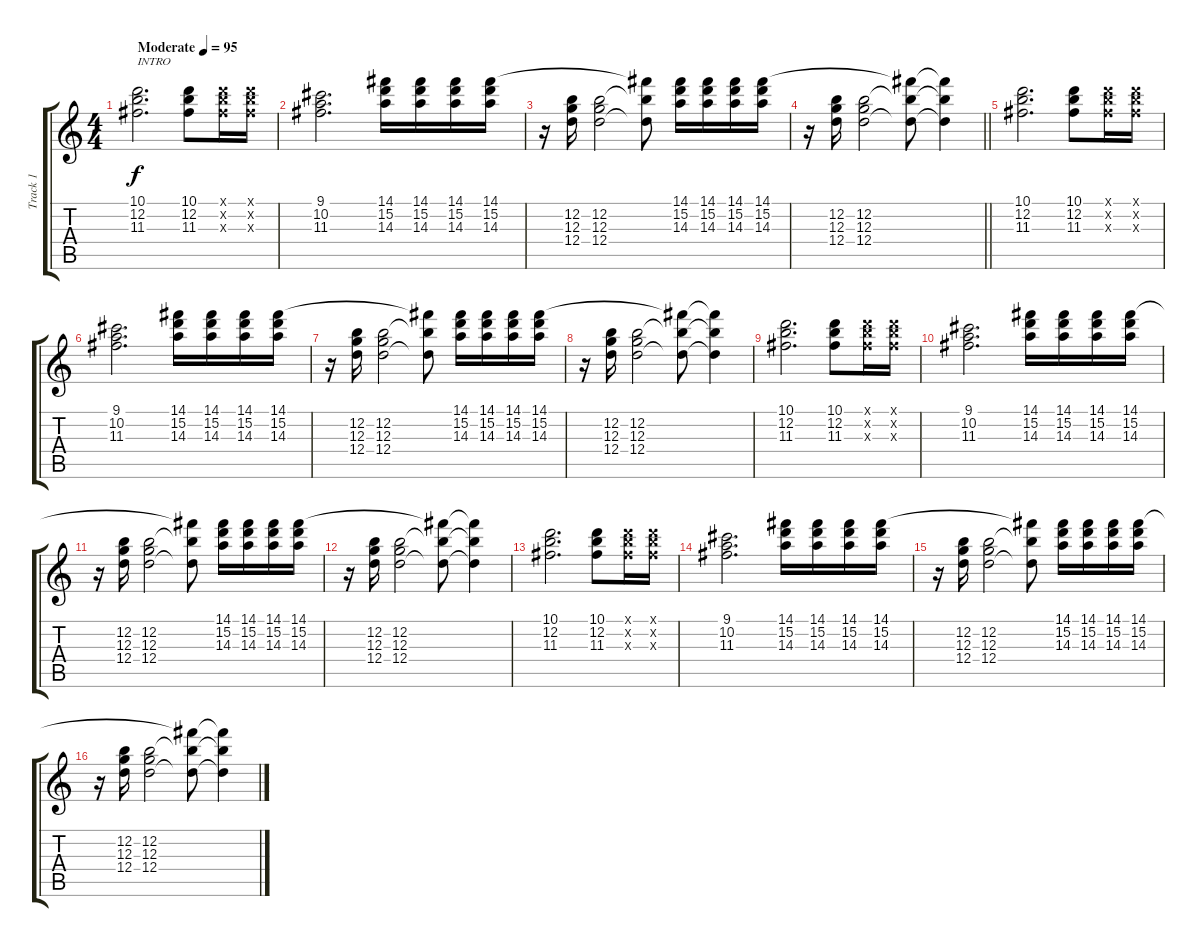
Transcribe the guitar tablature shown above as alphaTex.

\track ("Track 1" "Track 1") {instrument electricguitarclean}
\staff {score tabs}
\tuning (E4 B3 G3 D3 A2 E2) {hide}
\ts (4 4)
\tempo (95 "Moderate")
\clef g2
\ks c
(10.1 12.2 11.3).2{d txt "INTRO" dy f instrument electricguitarclean} (10.1 12.2 11.3).8 (10.1{x} 12.2{x} 11.3{x}).16 (10.1{x} 12.2{x} 11.3{x}).16 |
(9.1 10.2 11.3).2{d} (14.1 15.2 14.3).16 (14.1 15.2 14.3).16 (14.1 15.2 14.3).16 (14.1 15.2 14.3).16 |
r.16 (12.2 12.3 12.4).16 (12.2 12.3 12.4).2 (14.1{t} 12.2{t} 12.4{t}).8 (14.1 15.2 14.3).16 (14.1 15.2 14.3).16 (14.1 15.2 14.3).16 (14.1 15.2 14.3).16 |
\barLineRight lightlight
r.16 (12.2 12.3 12.4).16 (12.2 12.3 12.4).2 (14.1{t} 12.2{t} 12.4{t}).8 (14.1{t} 12.2{t} 12.4{t}).4 |
(10.1 12.2 11.3).2{d} (10.1 12.2 11.3).8 (10.1{x} 12.2{x} 11.3{x}).16 (10.1{x} 12.2{x} 11.3{x}).16 |
(9.1 10.2 11.3).2{d} (14.1 15.2 14.3).16 (14.1 15.2 14.3).16 (14.1 15.2 14.3).16 (14.1 15.2 14.3).16 |
r.16 (12.2 12.3 12.4).16 (12.2 12.3 12.4).2 (14.1{t} 12.2{t} 12.4{t}).8 (14.1 15.2 14.3).16 (14.1 15.2 14.3).16 (14.1 15.2 14.3).16 (14.1 15.2 14.3).16 |
r.16 (12.2 12.3 12.4).16 (12.2 12.3 12.4).2 (14.1{t} 12.2{t} 12.4{t}).8 (14.1{t} 12.2{t} 12.4{t}).4 |
(10.1 12.2 11.3).2{d} (10.1 12.2 11.3).8 (10.1{x} 12.2{x} 11.3{x}).16 (10.1{x} 12.2{x} 11.3{x}).16 |
(9.1 10.2 11.3).2{d} (14.1 15.2 14.3).16 (14.1 15.2 14.3).16 (14.1 15.2 14.3).16 (14.1 15.2 14.3).16 |
r.16 (12.2 12.3 12.4).16 (12.2 12.3 12.4).2 (14.1{t} 12.2{t} 12.4{t}).8 (14.1 15.2 14.3).16 (14.1 15.2 14.3).16 (14.1 15.2 14.3).16 (14.1 15.2 14.3).16 |
r.16 (12.2 12.3 12.4).16 (12.2 12.3 12.4).2 (14.1{t} 12.2{t} 12.4{t}).8 (14.1{t} 12.2{t} 12.4{t}).4 |
(10.1 12.2 11.3).2{d} (10.1 12.2 11.3).8 (10.1{x} 12.2{x} 11.3{x}).16 (10.1{x} 12.2{x} 11.3{x}).16 |
(9.1 10.2 11.3).2{d} (14.1 15.2 14.3).16 (14.1 15.2 14.3).16 (14.1 15.2 14.3).16 (14.1 15.2 14.3).16 |
r.16 (12.2 12.3 12.4).16 (12.2 12.3 12.4).2 (14.1{t} 12.2{t} 12.4{t}).8 (14.1 15.2 14.3).16 (14.1 15.2 14.3).16 (14.1 15.2 14.3).16 (14.1 15.2 14.3).16 |
r.16 (12.2 12.3 12.4).16 (12.2 12.3 12.4).2 (14.1{t} 12.2{t} 12.4{t}).8 (14.1{t} 12.2{t} 12.4{t}).4
